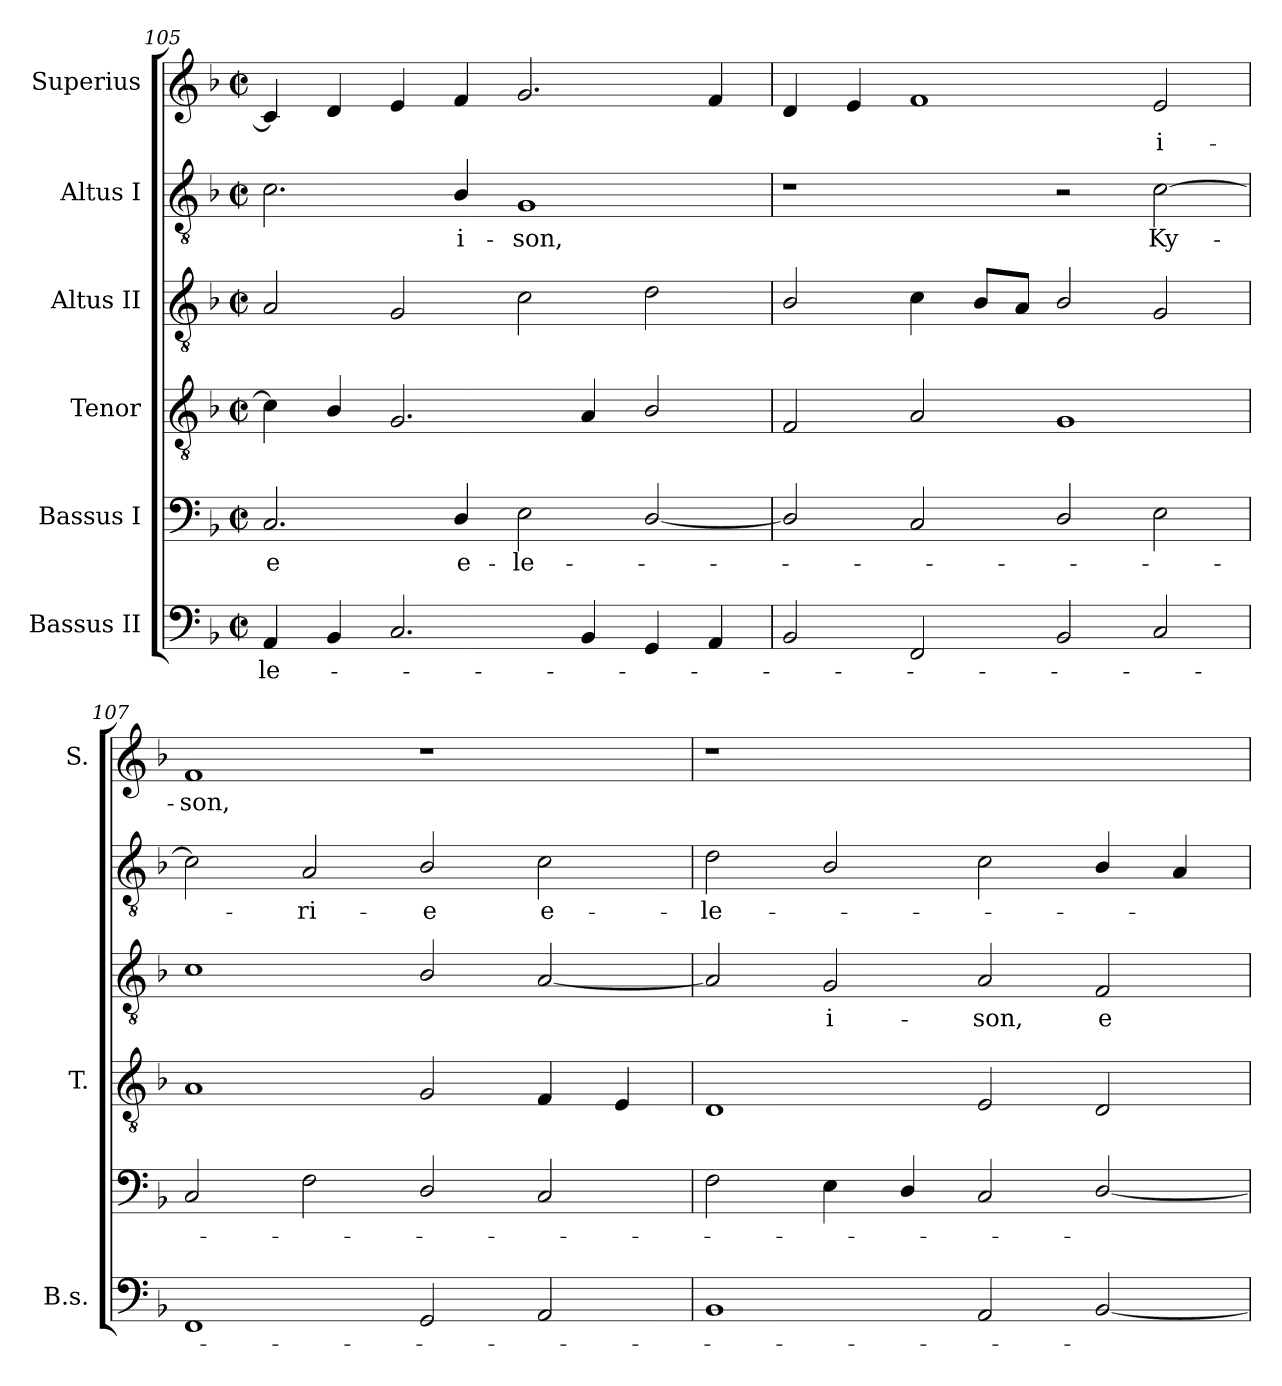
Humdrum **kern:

**kern	**text	**kern	**text	**kern	**kern	**text	**kern	**text	**kern	**text
*part6	*part6	*part5	*part5	*part4	*part3	*part3	*part2	*part2	*part1	*part1
*staff6	*staff6	*staff5	*staff5	*staff4	*staff3	*staff3	*staff2	*staff2	*staff1	*staff1
*I"Bassus II	*	*I"Bassus I	*	*I"Tenor	*I"Altus II	*	*I"Altus I	*	*I"Superius	*
*I'B.s.	*	*	*	*I'T.	*	*	*	*	*I'S.	*
*clefF4	*	*clefF4	*	*clefGv2	*clefGv2	*	*clefGv2	*	*clefG2	*
*	*	*	*	*ITrd7c12	*ITrd7c12	*	*ITrd7c12	*	*	*
*k[b-]	*	*k[b-]	*	*k[b-]	*k[b-]	*	*k[b-]	*	*k[b-]	*
*F:	*	*F:	*	*F:	*F:	*	*F:	*	*F:	*
*M2/2	*	*M2/2	*	*M2/2	*M2/2	*	*M2/2	*	*M2/2	*
*met(c|)	*	*met(c|)	*	*met(c|)	*met(c|)	*	*met(c|)	*	*met(c|)	*
=105	=105	=105	=105	=105	=105	=105	=105	=105	=105	=105
!	!LO:LY:b:color=#000000	!	!	!	!	!	!	!	!	!
!	!	!	!LO:LY:b:color=#000000	!	!	!	!	!	!	!
4AAi/	-le-	2.Ci/	-e	4Ci\]	2AAi/	.	2.Ci\	.	4ci/]	.
4BB-i/	.	.	.	4BB-i/	.	.	.	.	4di/	.
2.Ci/	.	.	.	2.GGi/	2GGi/	.	.	.	4ei/	.
!	!	!	!LO:LY:b:color=#000000	!	!	!	!	!	!	!
!	!	!	!	!	!	!	!	!LO:LY:b:color=#000000	!	!
.	.	4Di/	e-	.	.	.	4BB-i/	-i-	4fi/	.
!	!	!	!LO:LY:b:color=#000000	!	!	!	!	!	!	!
!	!	!	!	!	!	!	!	!LO:LY:b:color=#000000	!	!
.	.	2Ei\	-le-	.	2Ci\	.	1GGi	-son,	2.gi/	.
4BB-i/	.	.	.	4AAi/	.	.	.	.	.	.
4GGi/	.	[<2Di/	.	2BB-i/	2Di\	.	.	.	.	.
4AAi/	.	.	.	.	.	.	.	.	4fi/	.
=106	=106	=106	=106	=106	=106	=106	=106	=106	=106	=106
2BB-i/	.	2Di/]	.	2FFi/	2BB-i/	.	1r	.	4di/	.
.	.	.	.	.	.	.	.	.	4ei/	.
2FFi/	.	2Ci/	.	2AAi/	4Ci\	.	.	.	1fi	.
.	.	.	.	.	8BB-i/L	.	.	.	.	.
.	.	.	.	.	8AAi/J	.	.	.	.	.
2BB-i/	.	2Di/	.	1GGi	2BB-i/	.	2r	.	.	.
!	!	!	!	!	!	!	!	!LO:LY:b:color=#000000	!	!
!	!	!	!	!	!	!	!	!	!	!LO:LY:b:color=#000000
2Ci/	.	2Ei\	.	.	2GGi/	.	[>2Ci\	Ky-	2ei/	-i-
=107	=107	=107	=107	=107	=107	=107	=107	=107	=107	=107
!	!	!	!	!	!	!	!	!	!	!LO:LY:b:color=#000000
1FFi	.	2Ci/	.	1AAi	1Ci	.	2Ci\]	.	1fi	-son,
!	!	!	!	!	!	!	!	!LO:LY:b:color=#000000	!	!
.	.	2Fi\	.	.	.	.	2AAi/	-ri-	.	.
!	!	!	!	!	!	!	!	!LO:LY:b:color=#000000	!	!
2GGi/	.	2Di/	.	2GGi/	2BB-i/	.	2BB-i/	-e	1r	.
!	!	!	!	!	!	!	!	!LO:LY:b:color=#000000	!	!
2AAi/	.	2Ci/	.	4FFi/	[<2AAi/	.	2Ci\	e-	.	.
.	.	.	.	4EEi/	.	.	.	.	.	.
!!LO:LB:g=z
=108	=108	=108	=108	=108	=108	=108	=108	=108	=108	=108
!	!	!	!	!	!	!	!	!LO:LY:b:color=#000000	!LO:N:vis=1	!
1BB-i	.	2Fi\	.	1DDi	2AAi/]	.	2Di\	-le-	1r	.
!	!	!	!	!	!	!LO:LY:b:color=#000000	!	!	!	!
.	.	4Ei\	.	.	2GGi/	-i-	2BB-i/	.	.	.
.	.	4Di/	.	.	.	.	.	.	.	.
!	!	!	!	!	!	!LO:LY:b:color=#000000	!	!	!	!
2AAi/	.	2Ci/	.	2EEi/	2AAi/	-son,	2Ci\	.	1ryy	.
!	!	!	!	!	!	!LO:LY:b:color=#000000	!	!	!	!
[<2BB-i/	.	[<2Di/	.	2DDi/	2FFi/	e-	4BB-i/	.	.	.
.	.	.	.	.	.	.	4AAi/	.	.	.
=	=	=	=	=	=	=	=	=	=	=
*-	*-	*-	*-	*-	*-	*-	*-	*-	*-	*-
